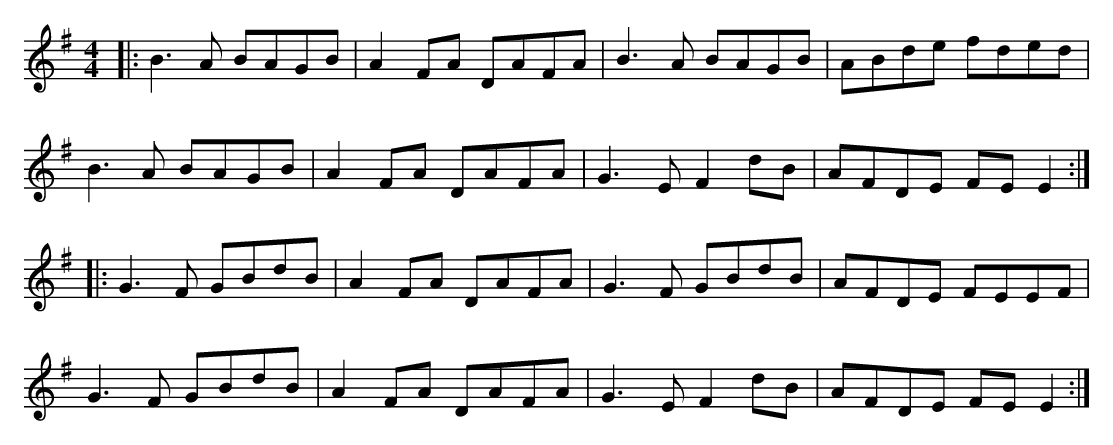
X:1
M:4/4
K:Emin
|:B3 A BAGB|A2 FA DAFA|B3 A BAGB|ABde fded|
B3 A BAGB|A2 FA DAFA|G3 E F2 dB|AFDE FEE2:|
|:G3 F GBdB|A2 FA DAFA|G3 F GBdB|AFDE FEEF|
G3 F GBdB|A2 FA DAFA|G3 E F2 dB|AFDE FEE2:|
